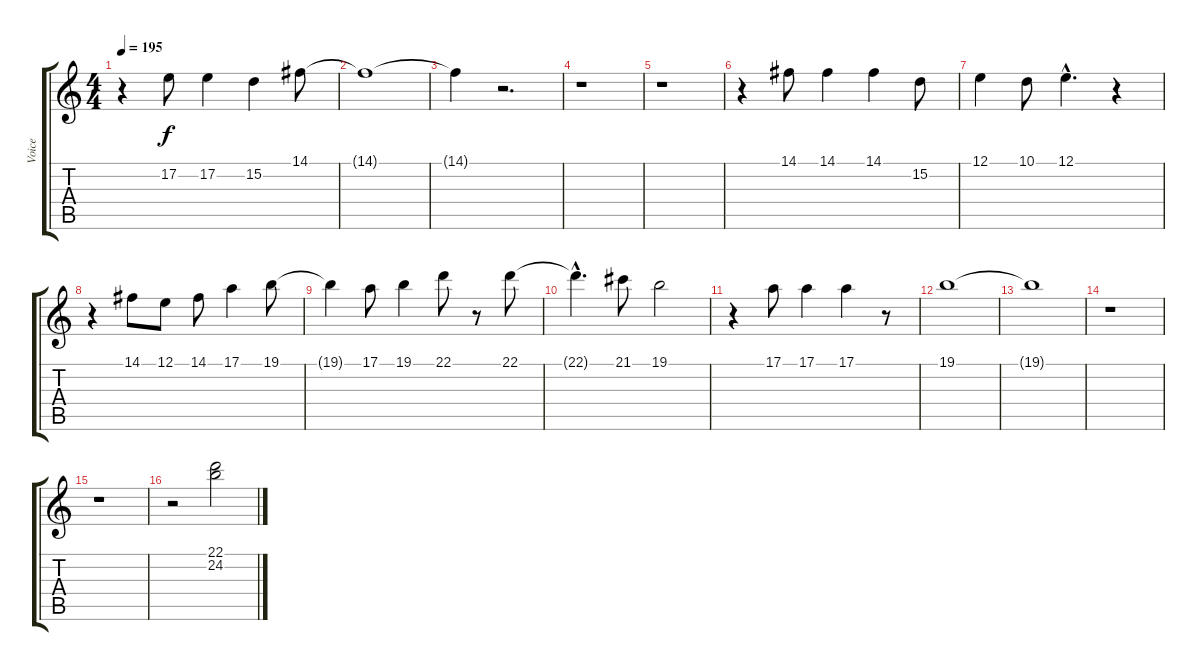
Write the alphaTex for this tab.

\track ("Voice" "Voice") {instrument rockorgan}
\staff {score tabs}
\tuning (E4 B3 G3 D3 A2 E2) {hide}
\ts (4 4)
\tempo 195
\clef g2
\ks c
r.4{dy f} 17.2.8 17.2.4 15.2.4 14.1.8 |
14.1{t}.1 |
14.1{t}.4 r.2{d} |
r.1 |
r.1 |
r.4 14.1.8 14.1.4 14.1.4 15.2.8 |
12.1.4 10.1.8 12.1{hac}.4{d} r.4 |
r.4 14.1.8 12.1.8 14.1.8 17.1.4 19.1.8 |
19.1{t}.4 17.1.8 19.1.4 22.1.8 r.8 22.1.8 |
22.1{hac t}.4{d} 21.1.8 19.1.2 |
r.4 17.1.8 17.1.4 17.1.4 r.8 |
19.1.1 |
19.1{t}.1 |
r.1 |
r.1 |
r.2 (22.1 24.2).2
